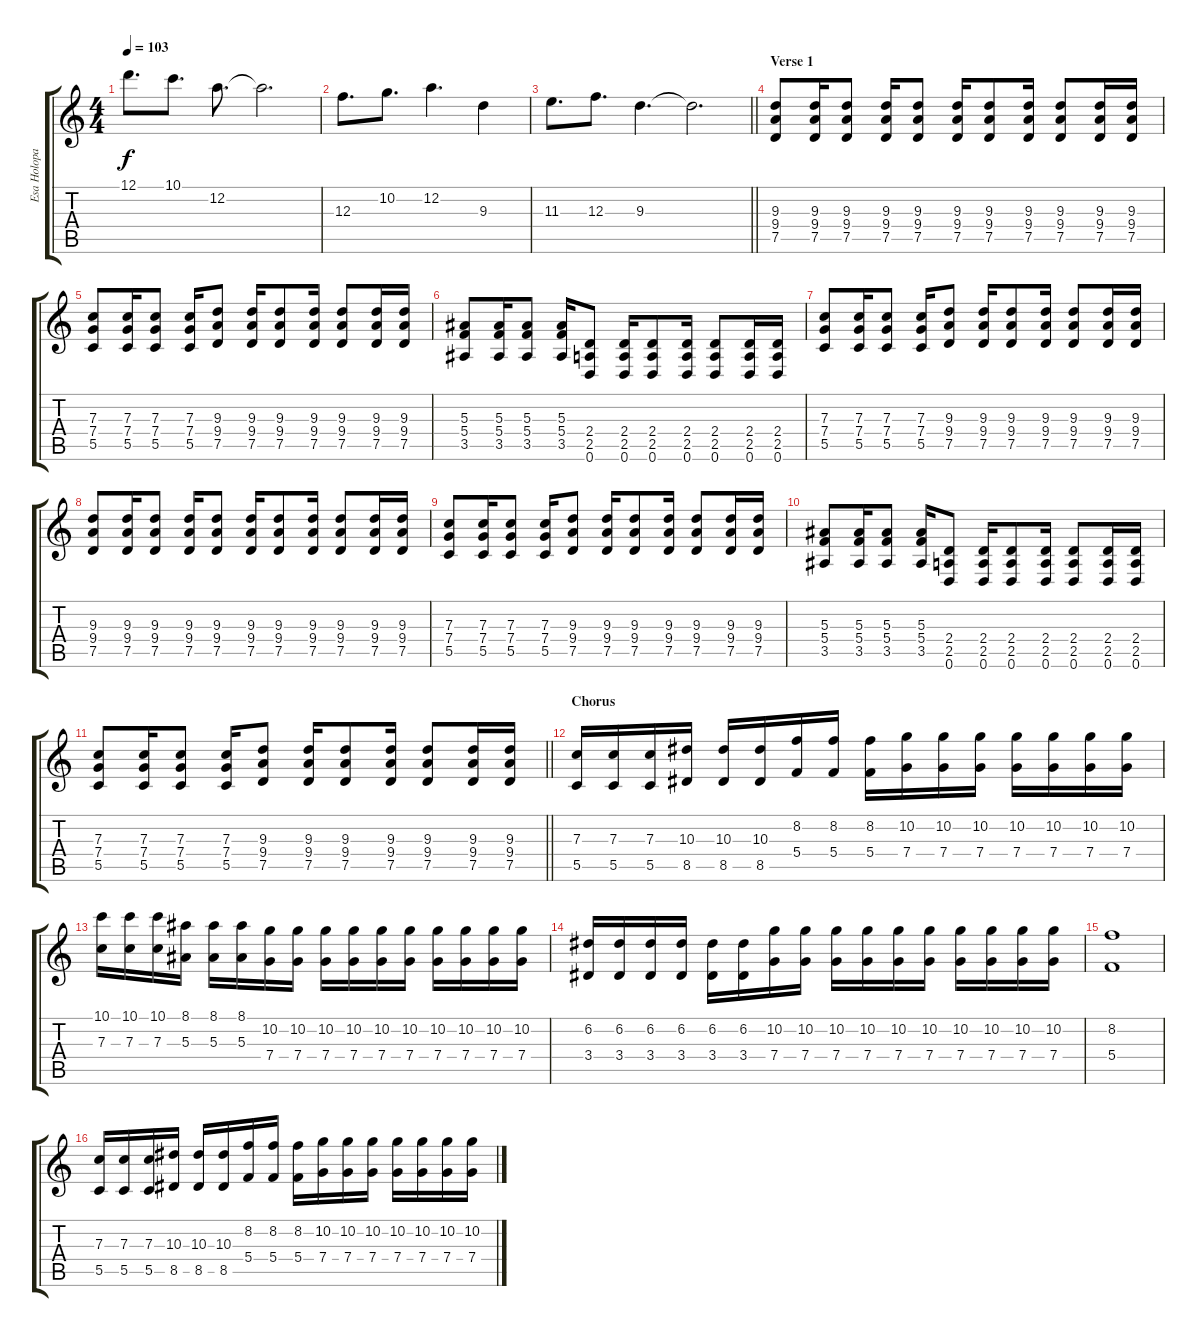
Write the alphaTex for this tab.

\track ("Esa Holopainen Lead" "Esa Holopa") {instrument distortionguitar}
\staff {score tabs}
\tuning (D4 A3 F3 C3 G2 D2) {hide}
\ts (4 4)
\tempo 103
\clef g2
\ks c
12.1.8{d dy f} 10.1.8{d} 12.2.8{d} 12.2{t}.2{d} |
12.3.8{d} 10.2.8{d} 12.2.4{d} 9.3.4 |
\barLineRight lightlight
11.3.8{d} 12.3.8{d} 9.3.4{d} 9.3{t}.2{d} |
\section ("" "Verse 1")
(9.3 9.4 7.5).8 (9.3 9.4 7.5).16 (9.3 9.4 7.5).8 (9.3 9.4 7.5).16 (9.3 9.4 7.5).8 (9.3 9.4 7.5).16 (9.3 9.4 7.5).8 (9.3 9.4 7.5).16 (9.3 9.4 7.5).8 (9.3 9.4 7.5).16 (9.3 9.4 7.5).16 |
(7.3 7.4 5.5).8 (7.3 7.4 5.5).16 (7.3 7.4 5.5).8 (7.3 7.4 5.5).16 (9.3 9.4 7.5).8 (9.3 9.4 7.5).16 (9.3 9.4 7.5).8 (9.3 9.4 7.5).16 (9.3 9.4 7.5).8 (9.3 9.4 7.5).16 (9.3 9.4 7.5).16 |
(5.3 5.4 3.5).8 (5.3 5.4 3.5).16 (5.3 5.4 3.5).8 (5.3 5.4 3.5).16 (2.4 2.5 0.6).8 (2.4 2.5 0.6).16 (2.4 2.5 0.6).8 (2.4 2.5 0.6).16 (2.4 2.5 0.6).8 (2.4 2.5 0.6).16 (2.4 2.5 0.6).16 |
(7.3 7.4 5.5).8 (7.3 7.4 5.5).16 (7.3 7.4 5.5).8 (7.3 7.4 5.5).16 (9.3 9.4 7.5).8 (9.3 9.4 7.5).16 (9.3 9.4 7.5).8 (9.3 9.4 7.5).16 (9.3 9.4 7.5).8 (9.3 9.4 7.5).16 (9.3 9.4 7.5).16 |
(9.3 9.4 7.5).8 (9.3 9.4 7.5).16 (9.3 9.4 7.5).8 (9.3 9.4 7.5).16 (9.3 9.4 7.5).8 (9.3 9.4 7.5).16 (9.3 9.4 7.5).8 (9.3 9.4 7.5).16 (9.3 9.4 7.5).8 (9.3 9.4 7.5).16 (9.3 9.4 7.5).16 |
(7.3 7.4 5.5).8 (7.3 7.4 5.5).16 (7.3 7.4 5.5).8 (7.3 7.4 5.5).16 (9.3 9.4 7.5).8 (9.3 9.4 7.5).16 (9.3 9.4 7.5).8 (9.3 9.4 7.5).16 (9.3 9.4 7.5).8 (9.3 9.4 7.5).16 (9.3 9.4 7.5).16 |
(5.3 5.4 3.5).8 (5.3 5.4 3.5).16 (5.3 5.4 3.5).8 (5.3 5.4 3.5).16 (2.4 2.5 0.6).8 (2.4 2.5 0.6).16 (2.4 2.5 0.6).8 (2.4 2.5 0.6).16 (2.4 2.5 0.6).8 (2.4 2.5 0.6).16 (2.4 2.5 0.6).16 |
\barLineRight lightlight
(7.3 7.4 5.5).8 (7.3 7.4 5.5).16 (7.3 7.4 5.5).8 (7.3 7.4 5.5).16 (9.3 9.4 7.5).8 (9.3 9.4 7.5).16 (9.3 9.4 7.5).8 (9.3 9.4 7.5).16 (9.3 9.4 7.5).8 (9.3 9.4 7.5).16 (9.3 9.4 7.5).16 |
\section ("" "Chorus")
(7.3 5.5).16 (7.3 5.5).16 (7.3 5.5).16 (10.3 8.5).16 (10.3 8.5).16 (10.3 8.5).16 (8.2 5.4).16 (8.2 5.4).16 (8.2 5.4).16 (10.2 7.4).16 (10.2 7.4).16 (10.2 7.4).16 (10.2 7.4).16 (10.2 7.4).16 (10.2 7.4).16 (10.2 7.4).16 |
(10.1 7.3).16 (10.1 7.3).16 (10.1 7.3).16 (8.1 5.3).16 (8.1 5.3).16 (8.1 5.3).16 (10.2 7.4).16 (10.2 7.4).16 (10.2 7.4).16 (10.2 7.4).16 (10.2 7.4).16 (10.2 7.4).16 (10.2 7.4).16 (10.2 7.4).16 (10.2 7.4).16 (10.2 7.4).16 |
(6.2 3.4).16 (6.2 3.4).16 (6.2 3.4).16 (6.2 3.4).16 (6.2 3.4).16 (6.2 3.4).16 (10.2 7.4).16 (10.2 7.4).16 (10.2 7.4).16 (10.2 7.4).16 (10.2 7.4).16 (10.2 7.4).16 (10.2 7.4).16 (10.2 7.4).16 (10.2 7.4).16 (10.2 7.4).16 |
(8.2 5.4).1 |
(7.3 5.5).16 (7.3 5.5).16 (7.3 5.5).16 (10.3 8.5).16 (10.3 8.5).16 (10.3 8.5).16 (8.2 5.4).16 (8.2 5.4).16 (8.2 5.4).16 (10.2 7.4).16 (10.2 7.4).16 (10.2 7.4).16 (10.2 7.4).16 (10.2 7.4).16 (10.2 7.4).16 (10.2 7.4).16
